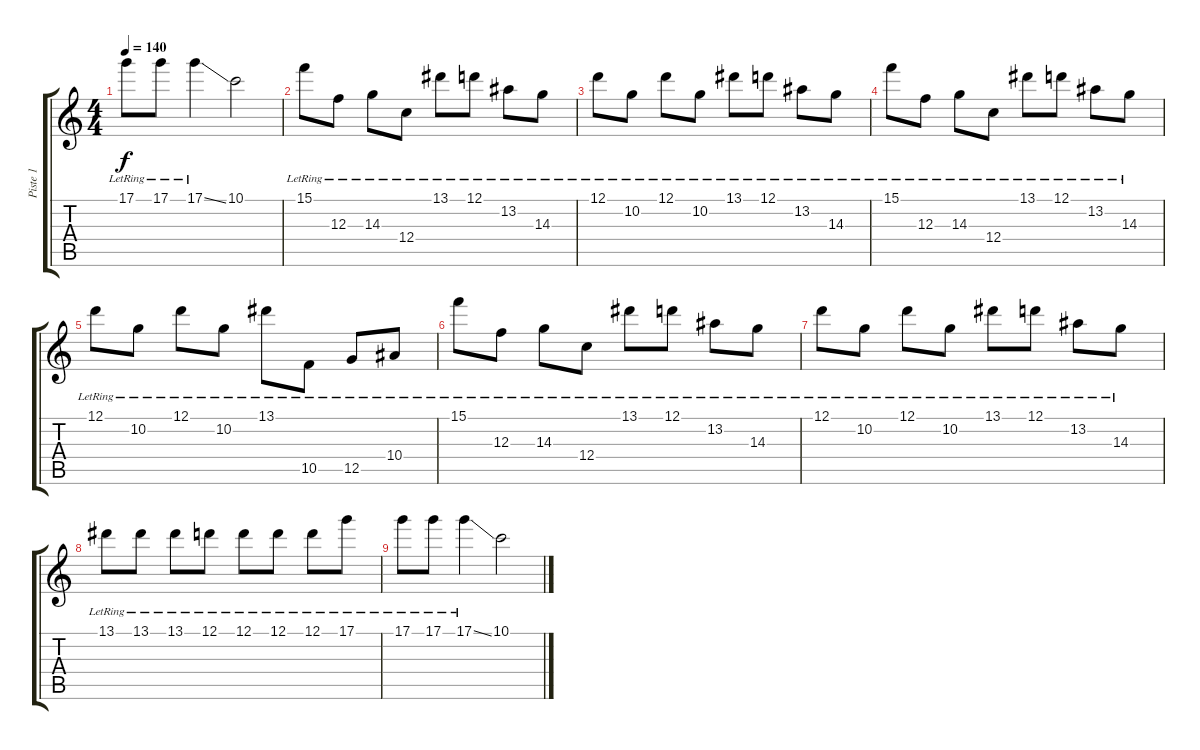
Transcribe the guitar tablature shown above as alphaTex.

\track ("Piste 1" "Piste 1") {instrument electricguitarclean}
\staff {score tabs}
\tuning (D4 A3 F3 C3 G2 C2) {hide}
\ts (4 4)
\tempo 140
\clef g2
\ks c
17.1{lr}.8{dy f} 17.1{lr}.8 17.1{ss lr}.4 10.1.2 |
15.1{lr}.8 12.3{lr}.8 14.3{lr}.8 12.4{lr}.8 13.1{lr}.8 12.1{lr}.8 13.2{lr}.8 14.3{lr}.8 |
12.1{lr}.8 10.2{lr}.8 12.1{lr}.8 10.2{lr}.8 13.1{lr}.8 12.1{lr}.8 13.2{lr}.8 14.3{lr}.8 |
15.1{lr}.8 12.3{lr}.8 14.3{lr}.8 12.4{lr}.8 13.1{lr}.8 12.1{lr}.8 13.2{lr}.8 14.3{lr}.8 |
12.1{lr}.8 10.2{lr}.8 12.1{lr}.8 10.2{lr}.8 13.1{lr}.8 10.5{lr}.8 12.5{lr}.8 10.4{lr}.8 |
15.1{lr}.8 12.3{lr}.8 14.3{lr}.8 12.4{lr}.8 13.1{lr}.8 12.1{lr}.8 13.2{lr}.8 14.3{lr}.8 |
12.1{lr}.8 10.2{lr}.8 12.1{lr}.8 10.2{lr}.8 13.1{lr}.8 12.1{lr}.8 13.2{lr}.8 14.3{lr}.8 |
13.1{lr}.8 13.1{lr}.8 13.1{lr}.8 12.1{lr}.8 12.1{lr}.8 12.1{lr}.8 12.1{lr}.8 17.1{lr}.8 |
17.1{lr}.8 17.1{lr}.8 17.1{ss lr}.4 10.1.2
